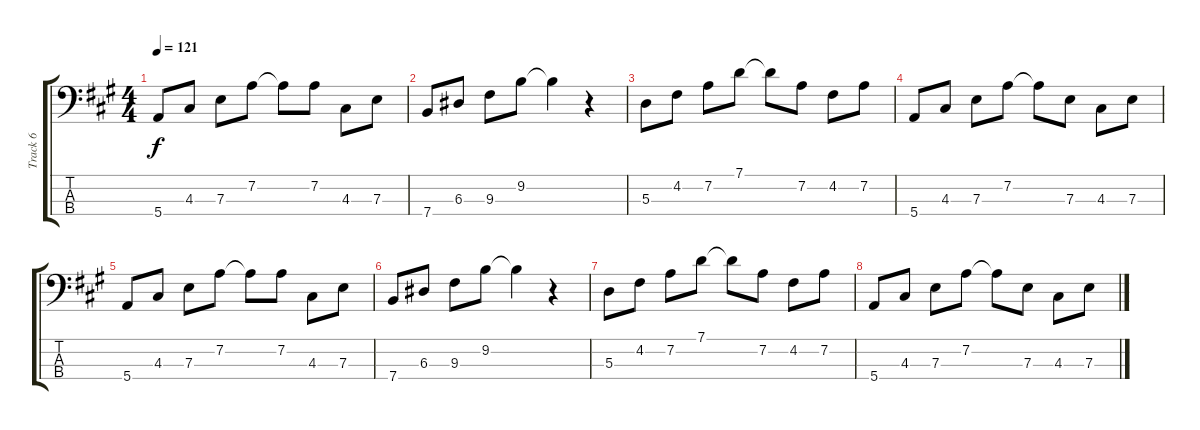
\track ("Track 6" "Track 6") {instrument electricbassfinger}
\staff {score tabs}
\tuning (G2 D2 A1 E1) {hide}
\ts (4 4)
\tempo 121
\clef f4
\ks a
5.4.8{dy f} 4.3.8 7.3.8 7.2.8 7.2{t}.8 7.2.8 4.3.8 7.3.8 |
7.4.8 6.3.8 9.3.8 9.2.8 9.2{t}.4 r.4 |
5.3.8 4.2.8 7.2.8 7.1.8 7.1{t}.8 7.2.8 4.2.8 7.2.8 |
5.4.8 4.3.8 7.3.8 7.2.8 7.2{t}.8 7.3.8 4.3.8 7.3.8 |
5.4.8 4.3.8 7.3.8 7.2.8 7.2{t}.8 7.2.8 4.3.8 7.3.8 |
7.4.8 6.3.8 9.3.8 9.2.8 9.2{t}.4 r.4 |
5.3.8 4.2.8 7.2.8 7.1.8 7.1{t}.8 7.2.8 4.2.8 7.2.8 |
5.4.8 4.3.8 7.3.8 7.2.8 7.2{t}.8 7.3.8 4.3.8 7.3.8
